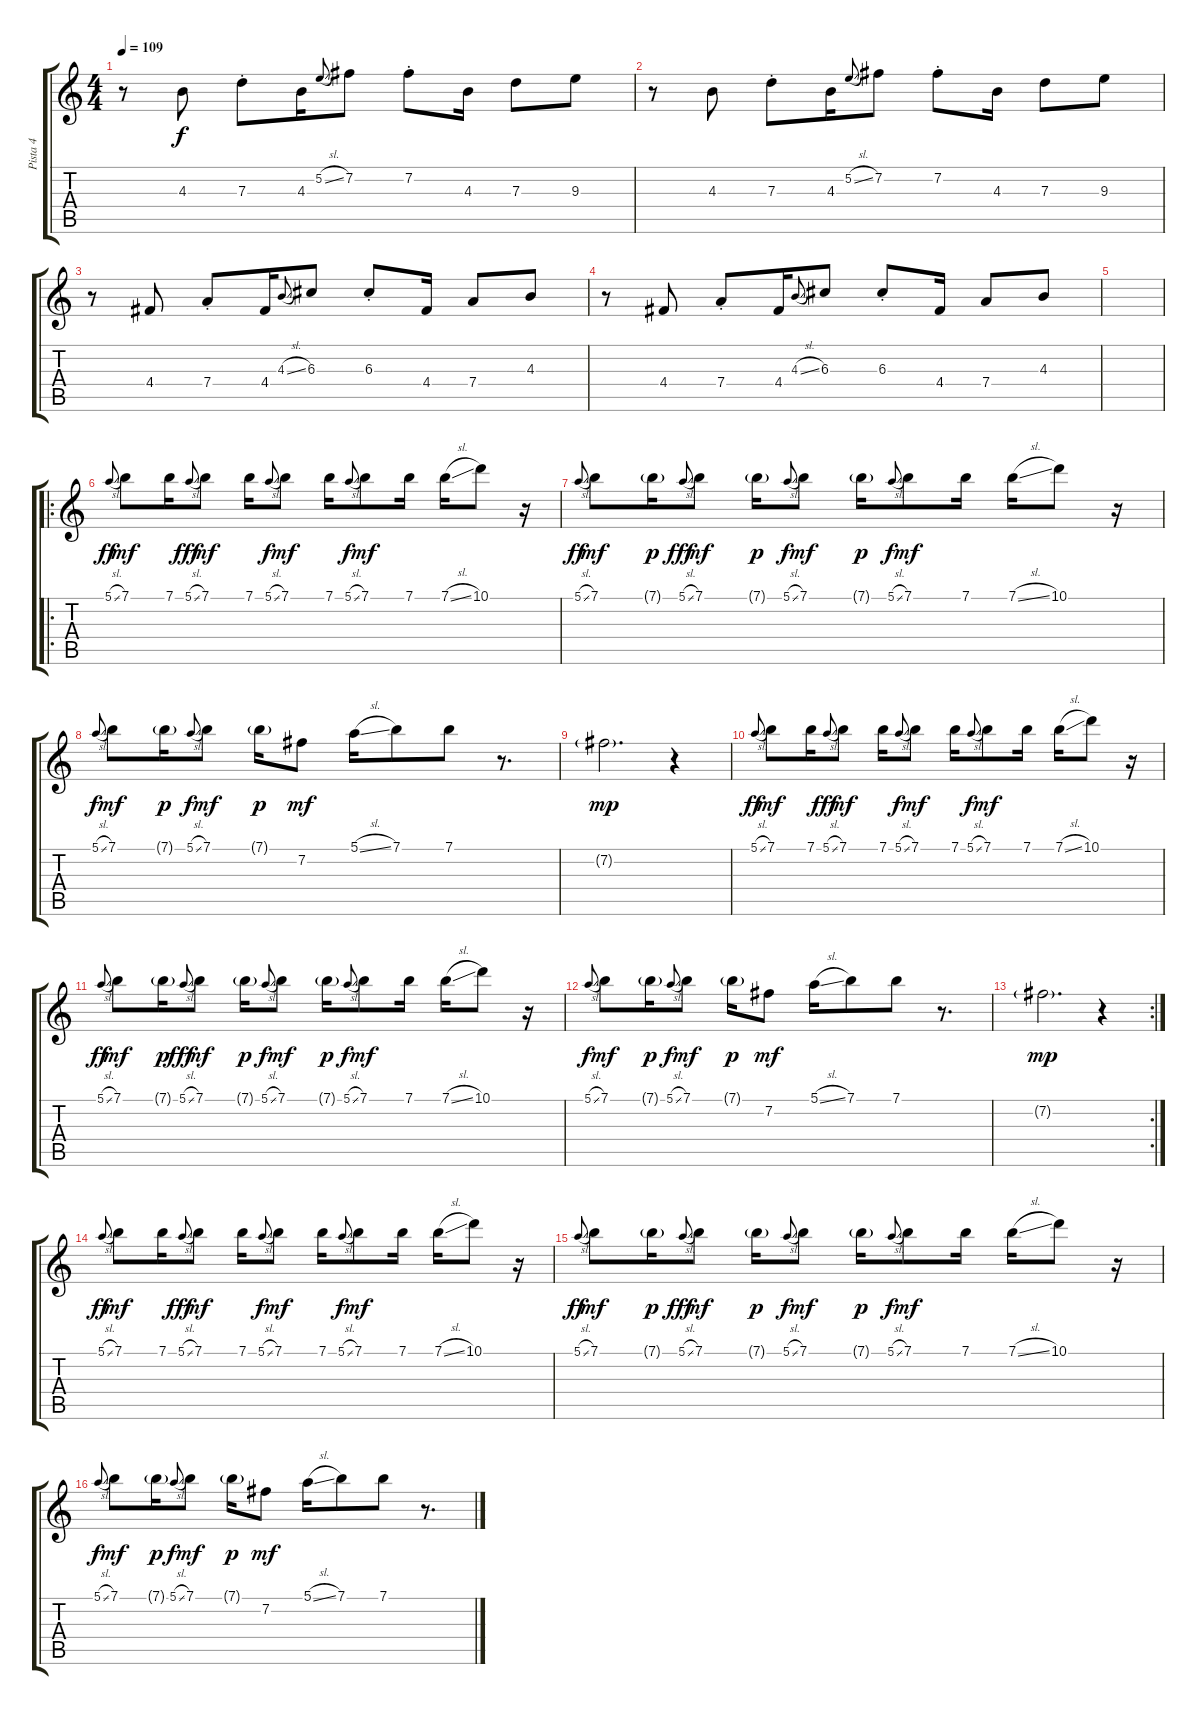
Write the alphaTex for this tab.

\track ("Pista 4" "Pista 4") {instrument electricguitarjazz}
\staff {score tabs}
\tuning (E4 B3 G3 D3 A2 E2) {hide}
\ts (4 4)
\tempo 109
\clef g2
\ks c
r.8{dy f volume 13} 4.3.8 7.3{st}.8 4.3.16 5.2{sl}.8{gr onbeat} 7.2.8 7.2{st}.8 4.3.16 7.3.8 9.3.8 |
r.8 4.3.8 7.3{st}.8 4.3.16 5.2{sl}.8{gr onbeat} 7.2.8 7.2{st}.8 4.3.16 7.3.8 9.3.8 |
r.8 4.4.8 7.4{st}.8 4.4.16 4.3{sl}.8{gr onbeat} 6.3.8 6.3{st}.8 4.4.16 7.4.8 4.3.8 |
r.8 4.4.8 7.4{st}.8 4.4.16 4.3{sl}.8{gr onbeat} 6.3.8 6.3{st}.8 4.4.16 7.4.8 4.3.8 |
|
\ro
5.1{sl}.8{gr onbeat dy ff} 7.1.8{dy mf} 7.1.16 5.1{sl}.8{gr onbeat dy fff} 7.1.8{dy mf} 7.1.16 5.1{sl}.8{gr onbeat dy f} 7.1.8{dy mf} 7.1.16 5.1{sl}.8{gr onbeat dy f} 7.1.8{dy mf} 7.1.16 7.1{sl}.16 10.1.8 r.16 |
5.1{sl}.8{gr onbeat dy ff} 7.1.8{dy mf} 7.1{g}.16{dy p} 5.1{sl}.8{gr onbeat dy fff} 7.1.8{dy mf} 7.1{g}.16{dy p} 5.1{sl}.8{gr onbeat dy f} 7.1.8{dy mf} 7.1{g}.16{dy p} 5.1{sl}.8{gr onbeat dy f} 7.1.8{dy mf} 7.1.16 7.1{sl}.16 10.1.8 r.16 |
5.1{sl}.8{gr onbeat dy f} 7.1.8{dy mf} 7.1{g}.16{dy p} 5.1{sl}.8{gr onbeat dy f} 7.1.8{dy mf} 7.1{g}.16{dy p} 7.2.8{dy mf} 5.1{sl}.16 7.1.8 7.1.8 r.8{d} |
7.2{g}.2{d dy mp} r.4 |
5.1{sl}.8{gr onbeat dy ff} 7.1.8{dy mf} 7.1.16 5.1{sl}.8{gr onbeat dy fff} 7.1.8{dy mf} 7.1.16 5.1{sl}.8{gr onbeat dy f} 7.1.8{dy mf} 7.1.16 5.1{sl}.8{gr onbeat dy f} 7.1.8{dy mf} 7.1.16 7.1{sl}.16 10.1.8 r.16 |
5.1{sl}.8{gr onbeat dy ff} 7.1.8{dy mf} 7.1{g}.16{dy p} 5.1{sl}.8{gr onbeat dy fff} 7.1.8{dy mf} 7.1{g}.16{dy p} 5.1{sl}.8{gr onbeat dy f} 7.1.8{dy mf} 7.1{g}.16{dy p} 5.1{sl}.8{gr onbeat dy f} 7.1.8{dy mf} 7.1.16 7.1{sl}.16 10.1.8 r.16 |
5.1{sl}.8{gr onbeat dy f} 7.1.8{dy mf} 7.1{g}.16{dy p} 5.1{sl}.8{gr onbeat dy f} 7.1.8{dy mf} 7.1{g}.16{dy p} 7.2.8{dy mf} 5.1{sl}.16 7.1.8 7.1.8 r.8{d} |
\rc 2
7.2{g}.2{d dy mp} r.4 |
5.1{sl}.8{gr onbeat dy ff} 7.1.8{dy mf} 7.1.16 5.1{sl}.8{gr onbeat dy fff} 7.1.8{dy mf} 7.1.16 5.1{sl}.8{gr onbeat dy f} 7.1.8{dy mf} 7.1.16 5.1{sl}.8{gr onbeat dy f} 7.1.8{dy mf} 7.1.16 7.1{sl}.16 10.1.8 r.16 |
5.1{sl}.8{gr onbeat dy ff} 7.1.8{dy mf} 7.1{g}.16{dy p} 5.1{sl}.8{gr onbeat dy fff} 7.1.8{dy mf} 7.1{g}.16{dy p} 5.1{sl}.8{gr onbeat dy f} 7.1.8{dy mf} 7.1{g}.16{dy p} 5.1{sl}.8{gr onbeat dy f} 7.1.8{dy mf} 7.1.16 7.1{sl}.16 10.1.8 r.16 |
5.1{sl}.8{gr onbeat dy f} 7.1.8{dy mf} 7.1{g}.16{dy p} 5.1{sl}.8{gr onbeat dy f} 7.1.8{dy mf} 7.1{g}.16{dy p} 7.2.8{dy mf} 5.1{sl}.16 7.1.8 7.1.8 r.8{d}
